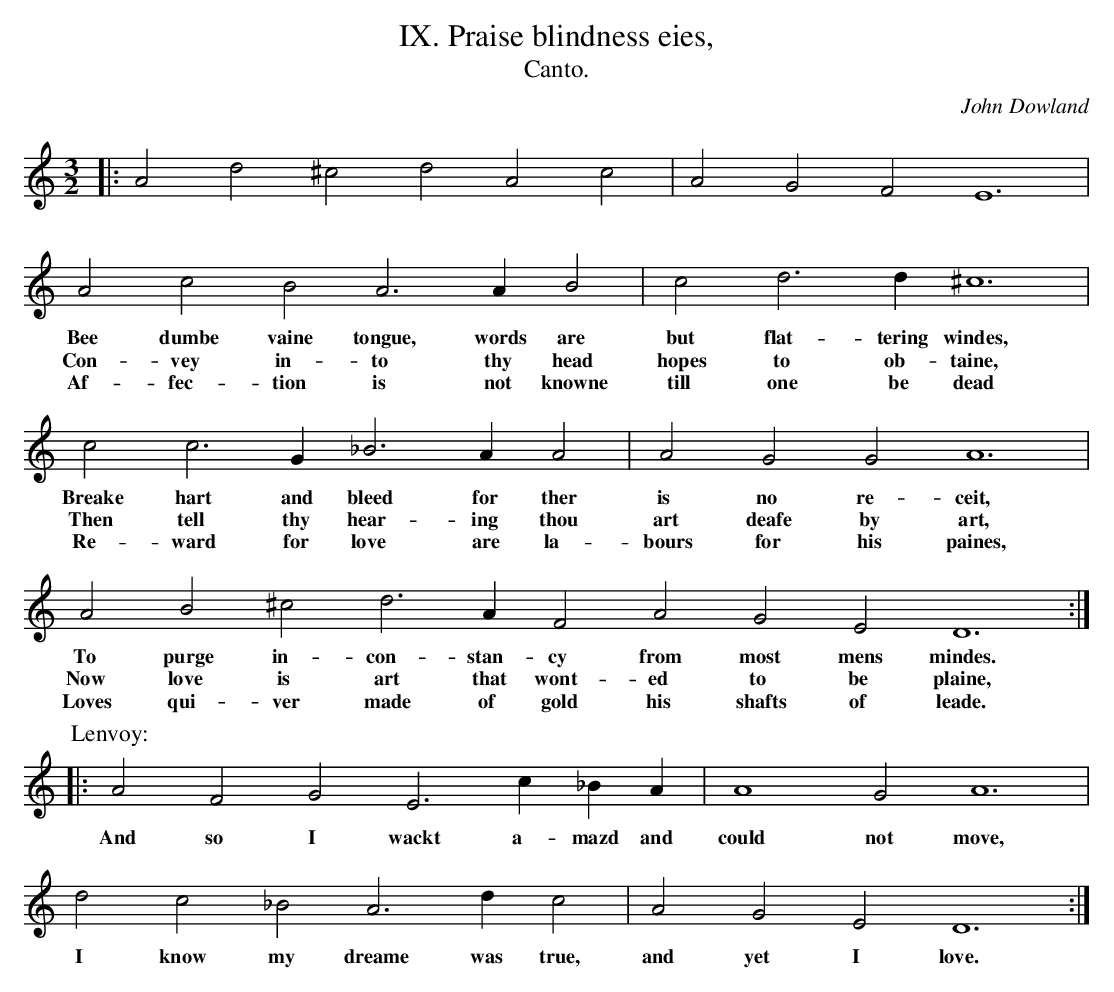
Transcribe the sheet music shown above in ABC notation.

X:1
T:IX. Praise blindness eies,
T: Canto.
C: John Dowland
L:1/2
M:3/2
K:D dor
|: A d ^c d A c | A G F E3 |
A c B A > A B | c d > d ^c3 |
w:Bee dumbe vaine tongue, words are but flat- tering windes,
w:Con- vey in- to thy head hopes to ob- taine,
w:Af- fec- tion is not knowne till one be dead
c c > G _B > A A | A G G A3 |
w:Breake hart and bleed for ther is no re- ceit,
w:Then tell thy hear- ing thou art deafe by art,
w:Re- ward for love are la- bours for his paines,
A B ^c d > A F A G E D3 :|
w:To purge in- con- stan- cy from most mens mindes.
w:Now love is art that wont- ed to be plaine,
w:Loves qui- ver made of gold his shafts of leade.
P:Lenvoy:
|: A F G E > c _B/ A/ | A2 G A3 |
w:And so I wackt a- mazd and could not move,
d c _B A > d c | A G E D3 :|
w:I know my dreame was true, and yet I love.
